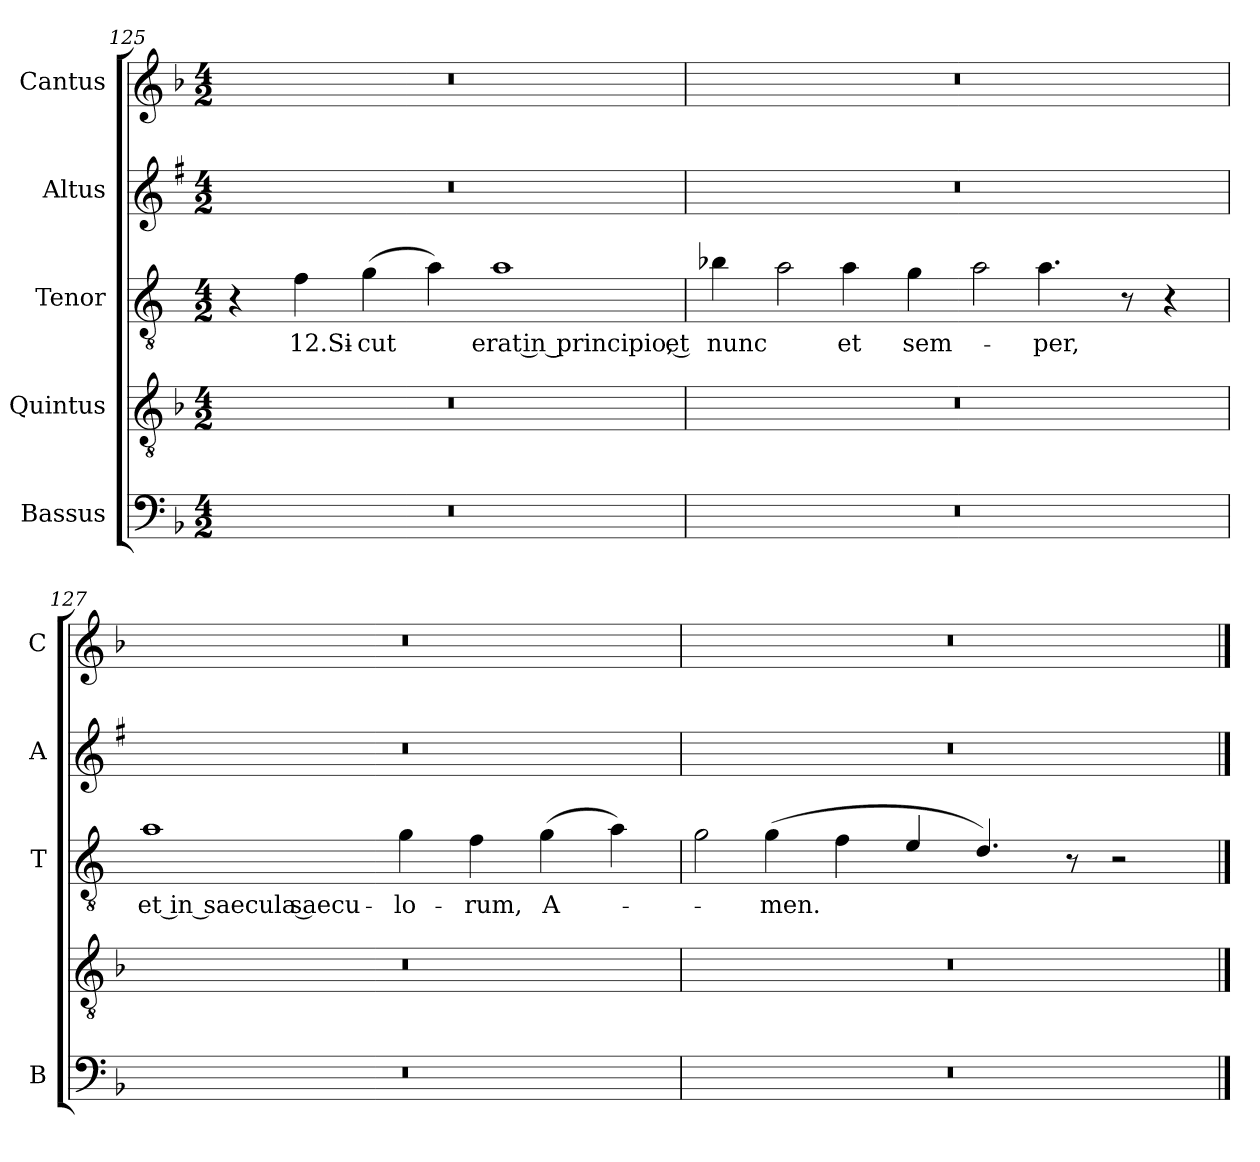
**kern	**kern	**kern	**text	**kern	**kern
*part5	*part4	*part3	*part3	*part2	*part1
*staff5	*staff4	*staff3	*staff3	*staff2	*staff1
*I"Bassus	*I"Quintus	*I"Tenor	*	*I"Altus	*I"Cantus
*I'B	*	*I'T	*	*I'A	*I'C
!!LO:LB:g=z
*clefF4	*clefGv2	*clefGv2	*	*clefG2	*clefG2
*	*	*ITrd4c7	*	*ITrd1c2	*
*k[b-]	*k[b-]	*k[b-]	*	*k[b-]	*k[b-]
*F:	*F:	*F:	*	*F:	*F:
*M4/2	*M4/2	*M4/2	*	*M4/2	*M4/2
=125	=125	=125	=125	=125	=125
0r	0r	4r	.	0r	0r
!	!	!	!LO:LY:b	!	!
.	.	4B-\	12.Si-	.	.
!	!	!	!LO:LY:b	!	!
.	.	(>4c\	-cut	.	.
.	.	4d\)	.	.	.
!	!	!	!LO:LY:b	!	!
.	.	1d	erat in principio, et	.	.
=126	=126	=126	=126	=126	=126
!	!	!	!LO:LY:b	!	!
0r	0r	4e-X\	nunc	0r	0r
!	!	!LO:N:head=open	!	!	!
.	.	4d\	.	.	.
!	!	!	!LO:LY:b	!	!
.	.	4d\	et	.	.
!	!	!	!LO:LY:b	!	!
.	.	4c\	sem-	.	.
!	!	!LO:N:head=open	!	!	!
.	.	4d\	.	.	.
!	!	!	!LO:LY:b	!	!
.	.	4.d\	-per,	.	.
.	.	8r	.	.	.
.	.	4r	.	.	.
=127	=127	=127	=127	=127	=127
!	!	!	!LO:LY:b	!	!
0r	0r	1d	et in saecula saecu-	0r	0r
!	!	!	!LO:LY:b	!	!
.	.	4c\	-lo-	.	.
!	!	!	!LO:LY:b	!	!
.	.	4B-\	-rum,	.	.
!	!	!	!LO:LY:b	!	!
.	.	(>4c\	A-	.	.
.	.	4d\)	.	.	.
=128	=128	=128	=128	=128	=128
!	!	!LO:N:head=open	!	!	!
0r	0r	4c\	.	0r	0r
!	!	!	!LO:LY:b	!	!
.	.	(>4c\	-men.	.	.
.	.	4B-\	.	.	.
.	.	4A/	.	.	.
.	.	4.G/)	.	.	.
.	.	8r	.	.	.
.	.	2r	.	.	.
==	==	==	==	==	==
*-	*-	*-	*-	*-	*-
